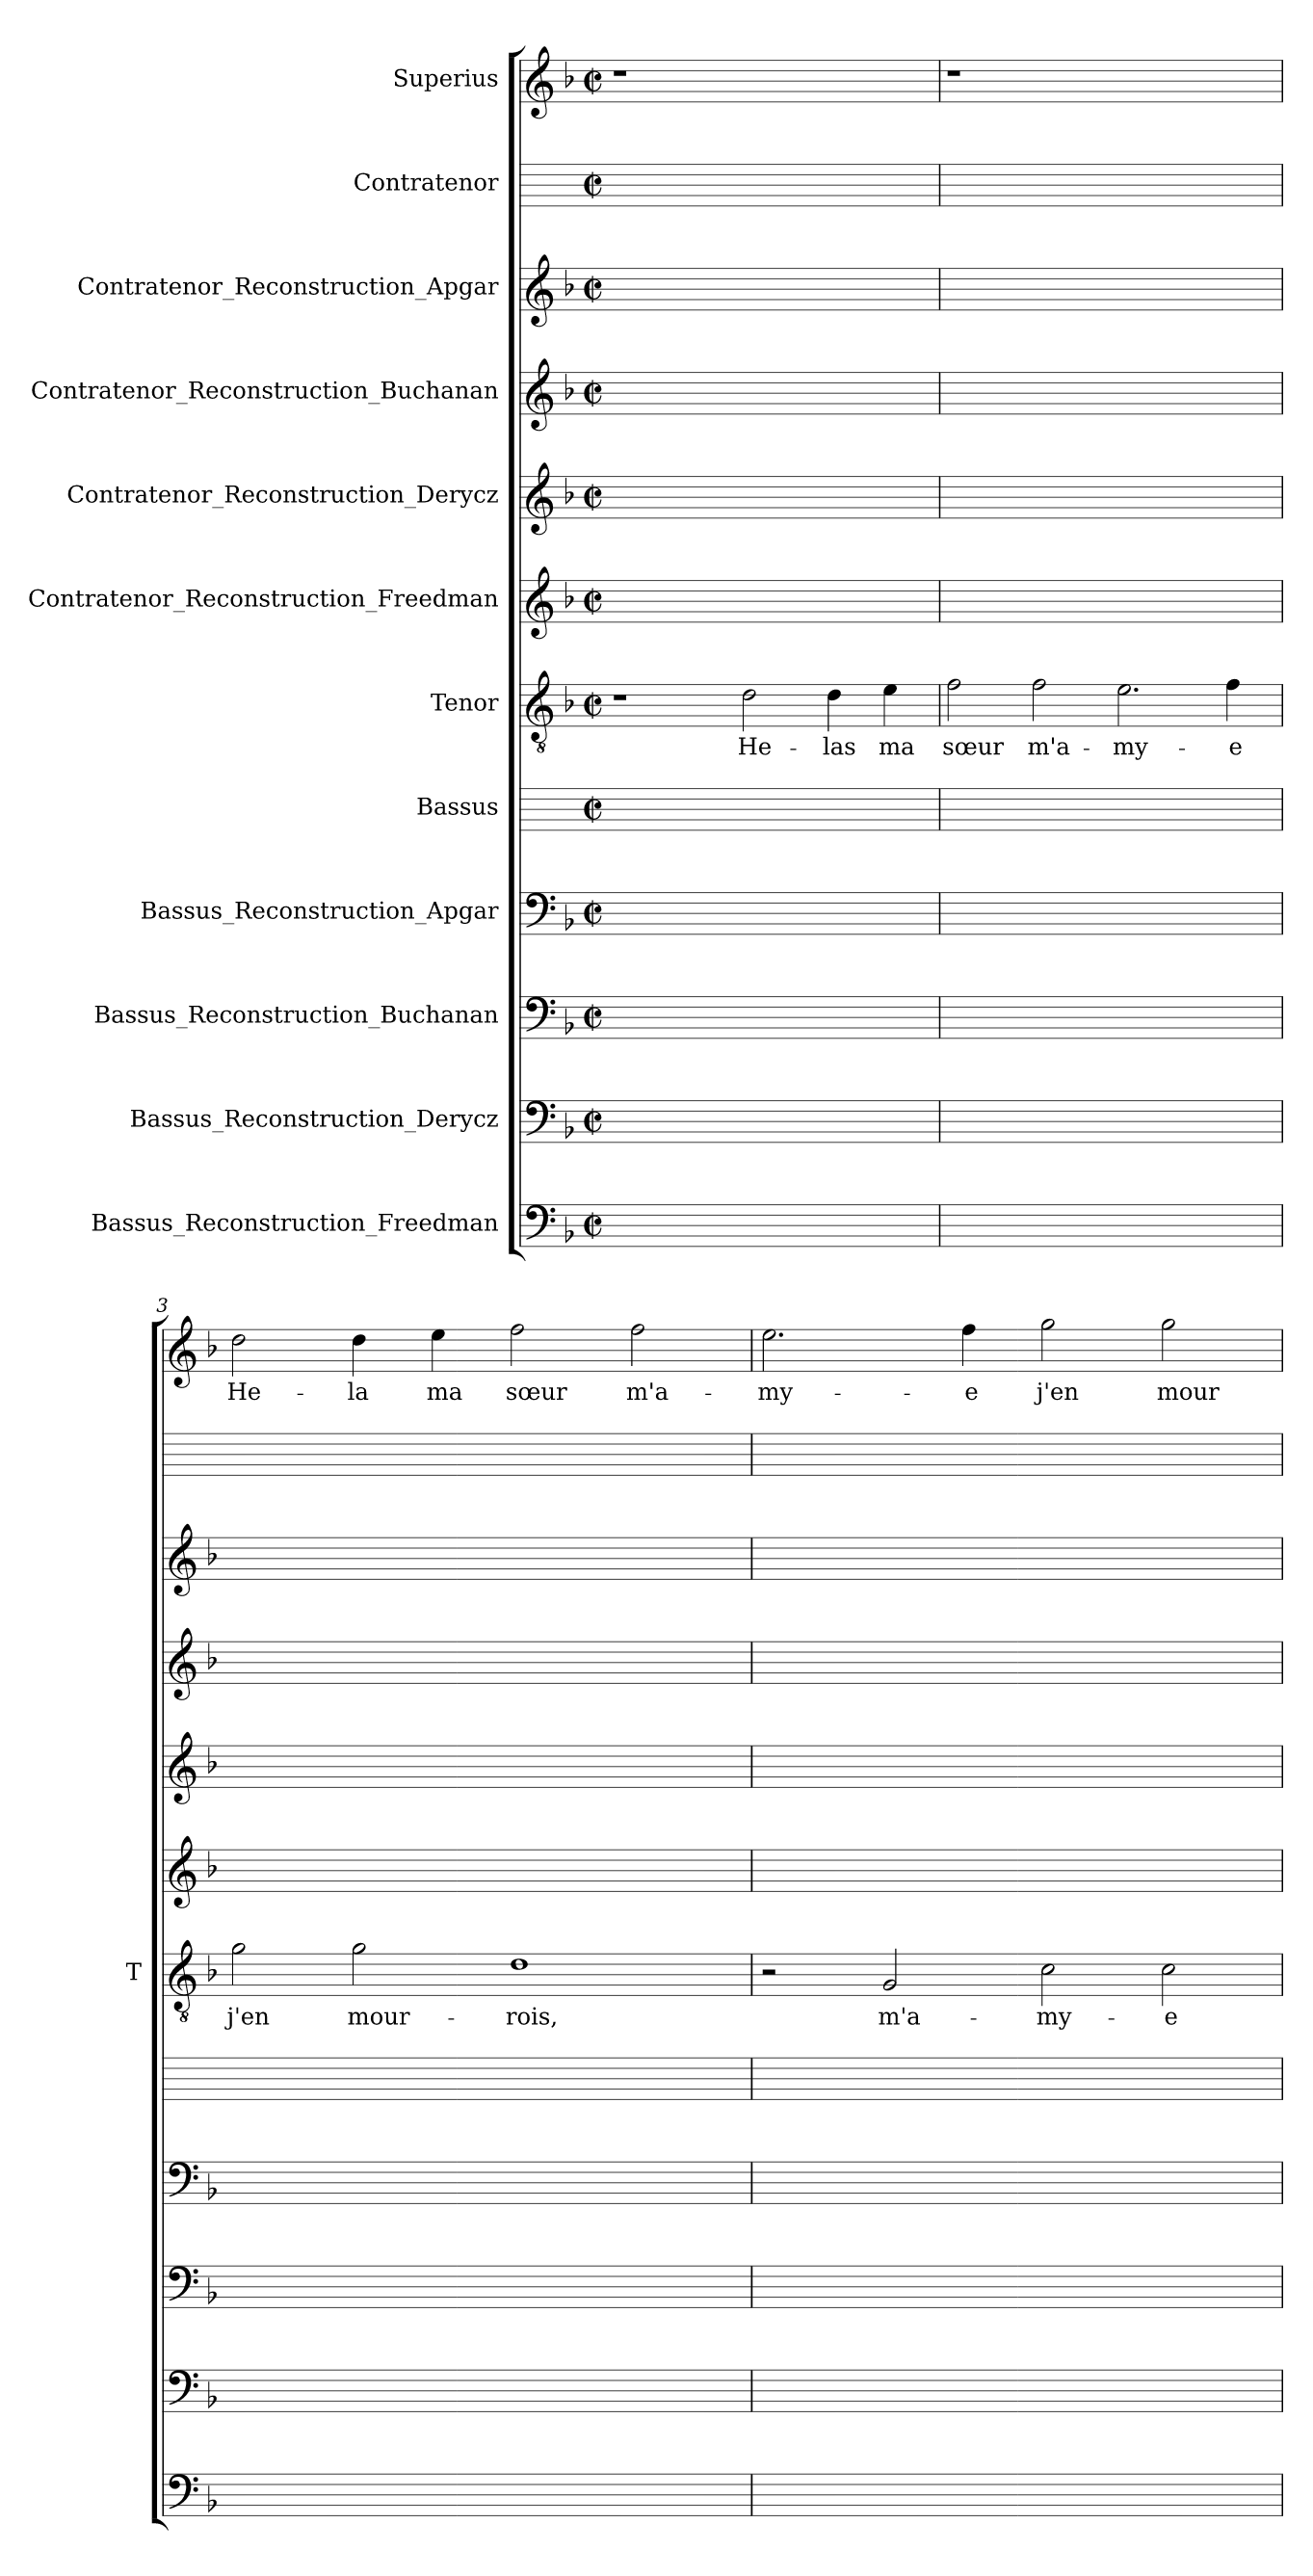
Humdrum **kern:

**kern	**kern	**kern	**kern	**kern	**kern	**text	**kern	**kern	**kern	**kern	**kern	**kern	**text
*part12	*part11	*part10	*part9	*part8	*part7	*part7	*part6	*part5	*part4	*part3	*part2	*part1	*part1
*staff12	*staff11	*staff10	*staff9	*staff8	*staff7	*staff7	*staff6	*staff5	*staff4	*staff3	*staff2	*staff1	*staff1
*I"Bassus_Reconstruction_Freedman	*I"Bassus_Reconstruction_Derycz	*I"Bassus_Reconstruction_Buchanan	*I"Bassus_Reconstruction_Apgar	*I"Bassus	*I"Tenor	*	*I"Contratenor_Reconstruction_Freedman	*I"Contratenor_Reconstruction_Derycz	*I"Contratenor_Reconstruction_Buchanan	*I"Contratenor_Reconstruction_Apgar	*I"Contratenor	*I"Superius	*
*	*	*	*	*	*I'T	*	*	*	*	*	*	*	*
*clefF4	*clefF4	*clefF4	*clefF4	*	*clefGv2	*	*clefG2	*clefG2	*clefG2	*clefG2	*	*clefG2	*
*k[b-]	*k[b-]	*k[b-]	*k[b-]	*	*k[b-]	*	*k[b-]	*k[b-]	*k[b-]	*k[b-]	*	*k[b-]	*
*F:	*F:	*F:	*F:	*	*F:	*	*F:	*F:	*F:	*F:	*	*F:	*
*M2/2	*M2/2	*M2/2	*M2/2	*M2/2	*M2/2	*	*M2/2	*M2/2	*M2/2	*M2/2	*M2/2	*M2/2	*
*met(c|)	*met(c|)	*met(c|)	*met(c|)	*met(c|)	*met(c|)	*	*met(c|)	*met(c|)	*met(c|)	*met(c|)	*met(c|)	*met(c|)	*
=1	=1	=1	=1	=1	=1	=1	=1	=1	=1	=1	=1	=1	=1
0ryy	0ryy	0ryy	0ryy	0ryy	1r	.	0ryy	0ryy	0ryy	0ryy	0ryy	1r	.
.	.	.	.	.	2d	He-	.	.	.	.	.	1ryy	.
.	.	.	.	.	4d	-las	.	.	.	.	.	.	.
.	.	.	.	.	4e	-ma	.	.	.	.	.	.	.
=2	=2	=2	=2	=2	=2	=2	=2	=2	=2	=2	=2	=2	=2
0ryy	0ryy	0ryy	0ryy	0ryy	2f	-sœur	0ryy	0ryy	0ryy	0ryy	0ryy	1r	.
.	.	.	.	.	2f	m'a-	.	.	.	.	.	.	.
.	.	.	.	.	2.e	my-	.	.	.	.	.	1ryy	.
.	.	.	.	.	4f	-e	.	.	.	.	.	.	.
!!LO:PB:g=z
=3	=3	=3	=3	=3	=3	=3	=3	=3	=3	=3	=3	=3	=3
0ryy	0ryy	0ryy	0ryy	0ryy	2g	-j'en	0ryy	0ryy	0ryy	0ryy	0ryy	2dd	He-
.	.	.	.	.	2g	mour-	.	.	.	.	.	4dd	-la
.	.	.	.	.	.	.	.	.	.	.	.	4ee	-ma
.	.	.	.	.	1d	-rois,	.	.	.	.	.	2ff	-sœur
.	.	.	.	.	.	.	.	.	.	.	.	2ff	m'a-
=4	=4	=4	=4	=4	=4	=4	=4	=4	=4	=4	=4	=4	=4
0ryy	0ryy	0ryy	0ryy	0ryy	2r	.	0ryy	0ryy	0ryy	0ryy	0ryy	2.ee	my-
.	.	.	.	.	2G	m'a-	.	.	.	.	.	.	.
.	.	.	.	.	.	.	.	.	.	.	.	4ff	-e
.	.	.	.	.	2c	my-	.	.	.	.	.	2gg	-j'en
.	.	.	.	.	2c	-e	.	.	.	.	.	2gg	mour-
=	=	=	=	=	=	=	=	=	=	=	=	=	=
*-	*-	*-	*-	*-	*-	*-	*-	*-	*-	*-	*-	*-	*-
